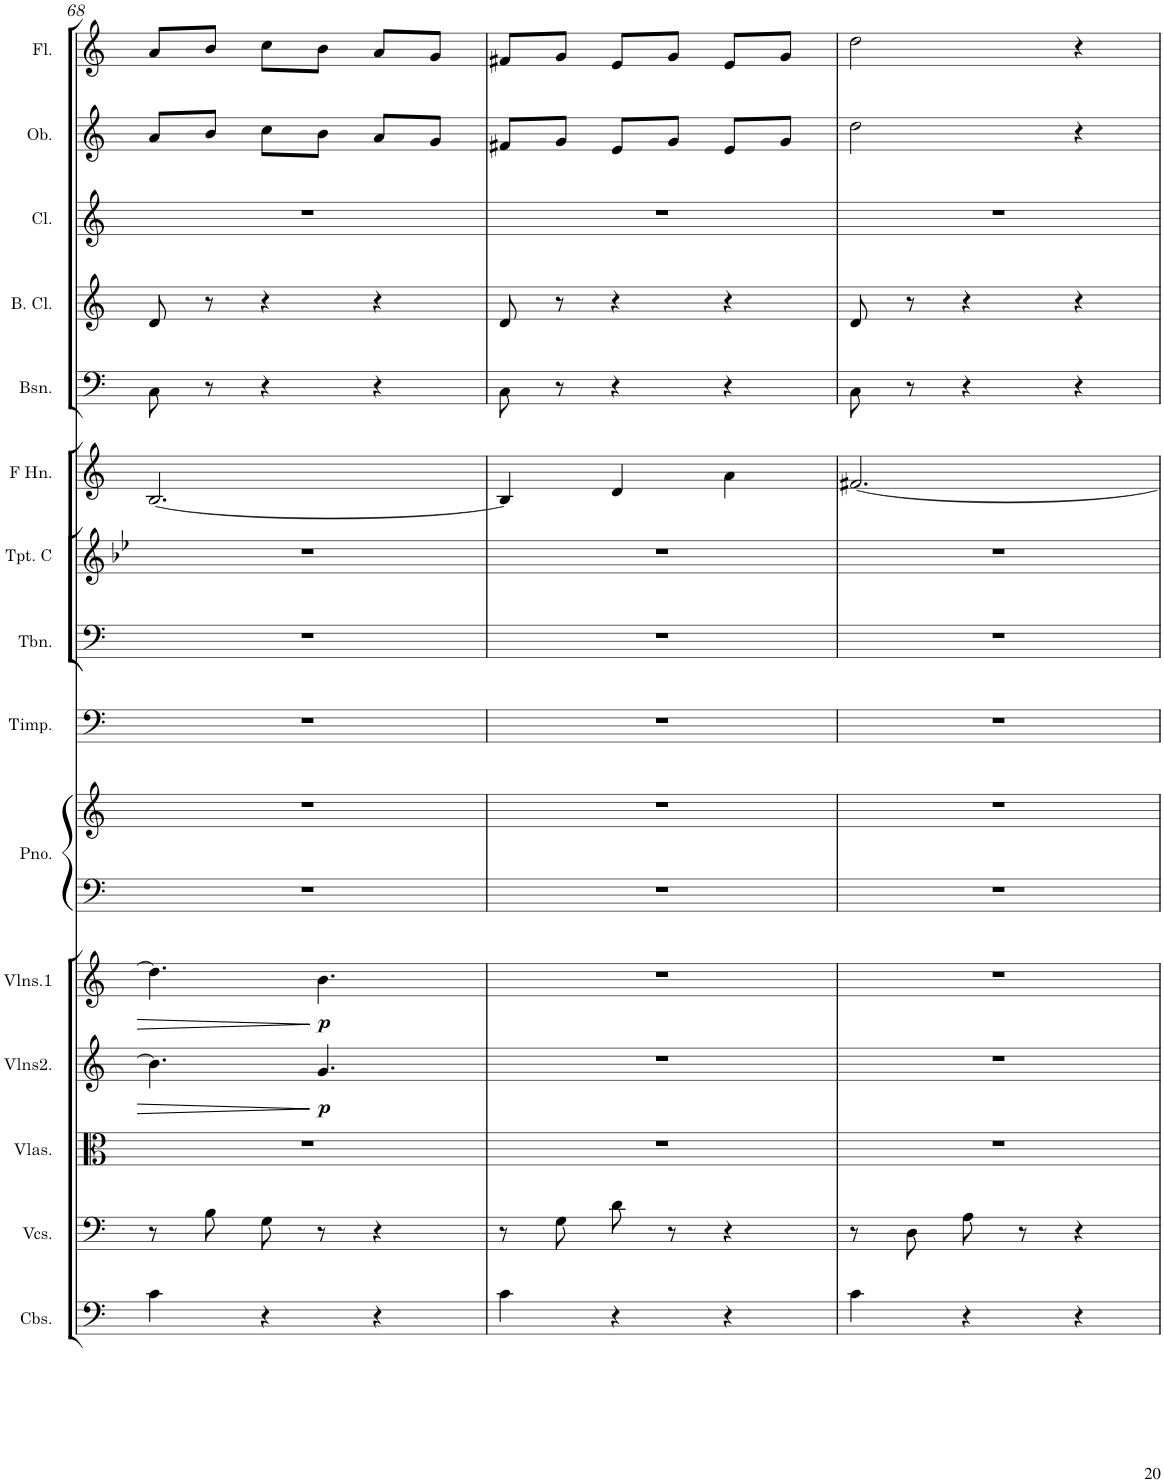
**kern	**kern	**kern	**kern	**dynam	**kern	**dynam	**kern	**kern	**kern	**kern	**kern	**kern	**kern	**kern	**kern	**kern	**kern
*part15	*part14	*part13	*part12	*part12	*part11	*part11	*part10	*part10	*part9	*part8	*part7	*part6	*part5	*part4	*part3	*part2	*part1
*staff16	*staff15	*staff14	*staff13	*staff13	*staff12	*staff12	*staff11	*staff10	*staff9	*staff8	*staff7	*staff6	*staff5	*staff4	*staff3	*staff2	*staff1
*I"Contrabass Section	*I"Violoncello Section	*I"Viola Section	*I"Violin Section2	*	*I"Violin Section1	*	*I"Grand Piano	*	*I"Timpani	*I"Trombone	*I"Trumpet C	*I"French Horn	*I"Bassoon	*I"Bass Clarinet	*I"Clarinet A	*I"Oboe	*I"Flute
*I'Cbs.	*I'Vcs.	*I'Vlas.	*I'Vlns2.	*	*I'Vlns.1	*	*I'Pno.	*	*I'Timp.	*I'Tbn.	*I'Tpt. C	*I'F Hn.	*I'Bsn.	*I'B. Cl.	*I'Cl. A	*I'Ob.	*I'Fl.
!!LO:PB:g=z
*clefF4	*clefF4	*clefC3	*clefG2	*	*clefG2	*	*clefF4	*clefG2	*clefF4	*clefF4	*clefG2	*clefG2	*clefF4	*clefG2	*clefG2	*clefG2	*clefG2
*Trd7c12	*	*	*	*	*	*	*	*	*	*	*Trd1c2	*Trd4c7	*	*Trd8c14	*Trd1c2	*	*
*k[]	*k[]	*k[]	*k[]	*	*k[]	*	*k[]	*k[]	*k[]	*k[]	*k[b-e-]	*k[]	*k[]	*k[]	*k[]	*k[]	*k[]
*a:	*a:	*a:	*a:	*	*a:	*	*a:	*a:	*a:	*a:	*g:	*a:	*a:	*a:	*a:	*a:	*a:
*M3/4	*M3/4	*M3/4	*M3/4	*	*M3/4	*	*M3/4	*M3/4	*M3/4	*M3/4	*M3/4	*M3/4	*M3/4	*M3/4	*M3/4	*M3/4	*M3/4
=68	=68	=68	=68	=68	=68	=68	=68	=68	=68	=68	=68	=68	=68	=68	=68	=68	=68
4c\	8r	2.r	4.b\]	.	4.dd\]	.	2.r	2.r	2.r	2.r	2.r	[2.B/	8C\	8d/	2.r	8a/L	8a/L
.	8B\	.	.	.	.	.	.	.	.	.	.	.	8r	8r	.	8b/J	8b/J
4r	8G\	.	.	.	.	.	.	.	.	.	.	.	4r	4r	.	8cc\L	8cc\L
!	!	!	!	!LO:DY:b	!	!LO:DY:b	!	!	!	!	!	!	!	!	!	!	!
.	8r	.	4.g/	p	4.b\	p	.	.	.	.	.	.	.	.	.	8b\J	8b\J
4r	4r	.	.	.	.	.	.	.	.	.	.	.	4r	4r	.	8a/L	8a/L
.	.	.	.	.	.	.	.	.	.	.	.	.	.	.	.	8g/J	8g/J
=69	=69	=69	=69	=69	=69	=69	=69	=69	=69	=69	=69	=69	=69	=69	=69	=69	=69
4c\	8r	2.r	2.r	.	2.r	.	2.r	2.r	2.r	2.r	2.r	4B/]	8C\	8d/	2.r	8f#X/L	8f#X/L
.	8G\	.	.	.	.	.	.	.	.	.	.	.	8r	8r	.	8g/J	8g/J
4r	8d\	.	.	.	.	.	.	.	.	.	.	4d/	4r	4r	.	8e/L	8e/L
.	8r	.	.	.	.	.	.	.	.	.	.	.	.	.	.	8g/J	8g/J
4r	4r	.	.	.	.	.	.	.	.	.	.	4a\	4r	4r	.	8e/L	8e/L
.	.	.	.	.	.	.	.	.	.	.	.	.	.	.	.	8g/J	8g/J
=70	=70	=70	=70	=70	=70	=70	=70	=70	=70	=70	=70	=70	=70	=70	=70	=70	=70
4c\	8r	2.r	2.r	.	2.r	.	2.r	2.r	2.r	2.r	2.r	[2.f#X/	8C\	8d/	2.r	2dd\	2dd\
.	8D\	.	.	.	.	.	.	.	.	.	.	.	8r	8r	.	.	.
4r	8A\	.	.	.	.	.	.	.	.	.	.	.	4r	4r	.	.	.
.	8r	.	.	.	.	.	.	.	.	.	.	.	.	.	.	.	.
4r	4r	.	.	.	.	.	.	.	.	.	.	.	4r	4r	.	4r	4r
=	=	=	=	=	=	=	=	=	=	=	=	=	=	=	=	=	=
*-	*-	*-	*-	*-	*-	*-	*-	*-	*-	*-	*-	*-	*-	*-	*-	*-	*-
